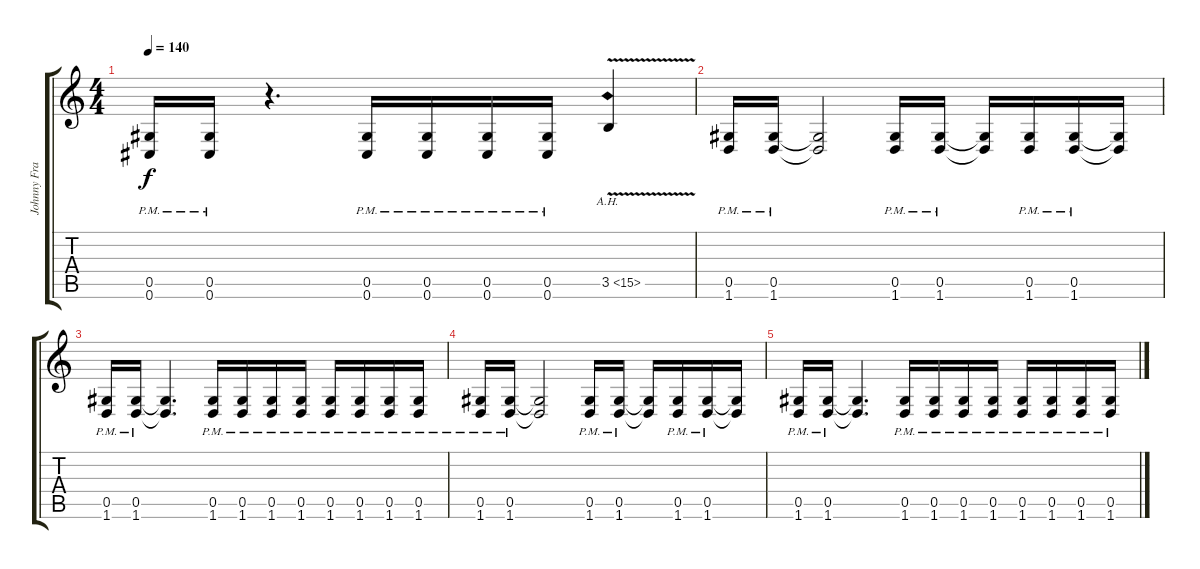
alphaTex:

\track ("Johnny Franck" "Johnny Fra") {instrument distortionguitar}
\staff {score tabs}
\tuning (Eb4 Bb3 Gb3 Db3 Ab2 Db2) {hide}
\ts (4 4)
\tempo 140
\clef g2
\ks c
(0.5{pm} 0.6{pm}).16{dy f} (0.5{pm} 0.6{pm}).16 r.4{d} (0.5{pm} 0.6{pm}).16 (0.5{pm} 0.6{pm}).16 (0.5{pm} 0.6{pm}).16 (0.5{pm} 0.6{pm}).16 3.5{ah 12 v}.4 |
(0.5{pm} 1.6{pm}).16 (0.5{pm} 1.6{pm}).16 (0.5{t} 1.6{t}).2 (0.5{pm} 1.6{pm}).16 (0.5{pm} 1.6{pm}).16 (0.5{t} 1.6{t}).16 (0.5{pm} 1.6{pm}).16 (0.5{pm} 1.6{pm}).16 (0.5{t} 1.6{t}).16 |
(0.5{pm} 1.6{pm}).16 (0.5{pm} 1.6{pm}).16 (0.5{t} 1.6{t}).4{d} (0.5{pm} 1.6{pm}).16 (0.5{pm} 1.6{pm}).16 (0.5{pm} 1.6{pm}).16 (0.5{pm} 1.6{pm}).16 (0.5{pm} 1.6{pm}).16 (0.5{pm} 1.6{pm}).16 (0.5{pm} 1.6{pm}).16 (0.5{pm} 1.6{pm}).16 |
(0.5{pm} 1.6{pm}).16 (0.5{pm} 1.6{pm}).16 (0.5{t} 1.6{t}).2 (0.5{pm} 1.6{pm}).16 (0.5{pm} 1.6{pm}).16 (0.5{t} 1.6{t}).16 (0.5{pm} 1.6{pm}).16 (0.5{pm} 1.6{pm}).16 (0.5{t} 1.6{t}).16 |
(0.5{pm} 1.6{pm}).16 (0.5{pm} 1.6{pm}).16 (0.5{t} 1.6{t}).4{d} (0.5{pm} 1.6{pm}).16 (0.5{pm} 1.6{pm}).16 (0.5{pm} 1.6{pm}).16 (0.5{pm} 1.6{pm}).16 (0.5{pm} 1.6{pm}).16 (0.5{pm} 1.6{pm}).16 (0.5{pm} 1.6{pm}).16 (0.5{pm} 1.6{pm}).16
